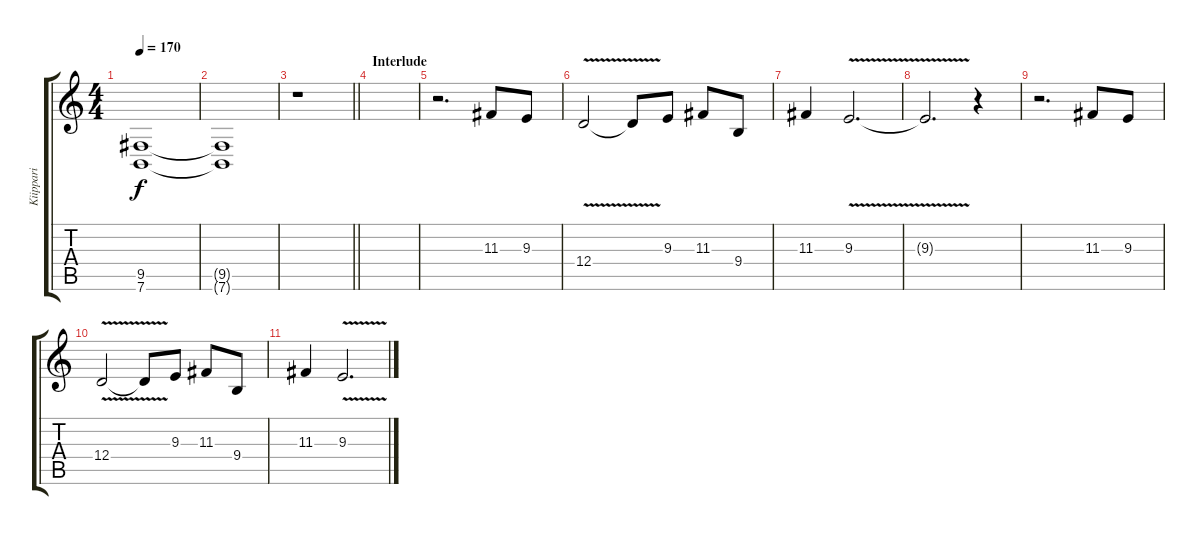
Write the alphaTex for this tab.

\track ("Kiippari" "Kiippari") {instrument stringensemble1}
\staff {score tabs}
\tuning (E4 B3 G3 D3 A2 E2) {hide}
\ts (4 4)
\tempo 170
\clef g2
\ks c
(9.5 7.6).1{dy f} |
(9.5{t} 7.6{t}).1 |
\barLineRight lightlight
r.1 |
\section ("" "Interlude")
|
r.2{d} 11.3.8{instrument distortionguitar} 9.3.8 |
12.4{v}.2 12.4{t}.8 9.3.8 11.3.8 9.4.8 |
11.3.4 9.3{v}.2{d} |
9.3{t}.2{d} r.4 |
r.2{d} 11.3.8{instrument distortionguitar} 9.3.8 |
12.4{v}.2 12.4{t}.8 9.3.8 11.3.8 9.4.8 |
11.3.4 9.3{v}.2{d}
